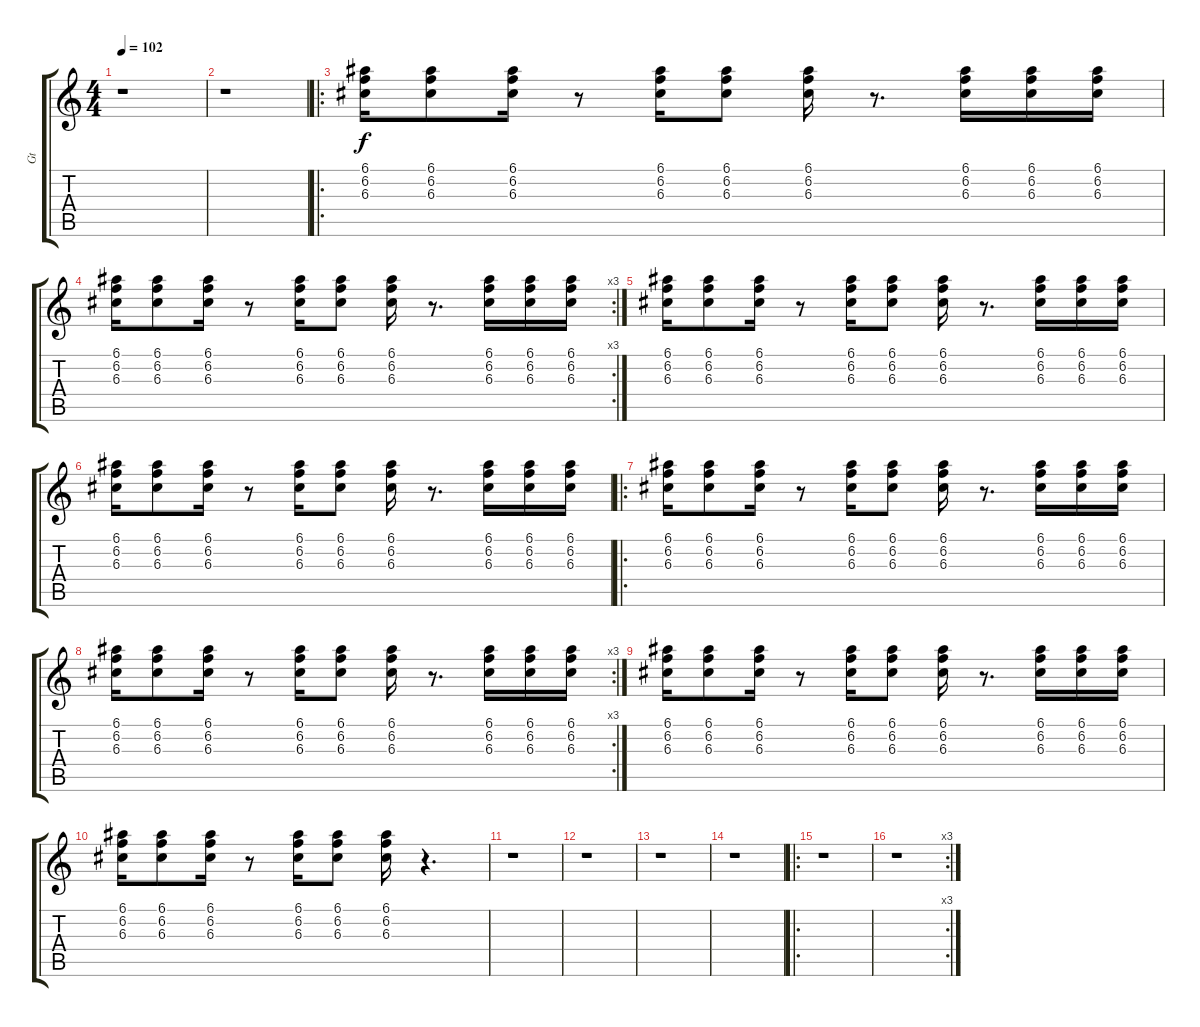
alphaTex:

\track ("Gt" "Gt") {instrument electricguitarjazz}
\staff {score tabs}
\tuning (E4 B3 G3 D3 A2 E2) {hide}
\ts (4 4)
\tempo 102
\clef g2
\ks c
r.1{dy f} |
r.1 |
\ro
(6.1 6.2 6.3).16 (6.1 6.2 6.3).8 (6.1 6.2 6.3).16 r.8 (6.1 6.2 6.3).16 (6.1 6.2 6.3).8 (6.1 6.2 6.3).16 r.8{d} (6.1 6.2 6.3).16 (6.1 6.2 6.3).16 (6.1 6.2 6.3).16 |
\rc 3
(6.1 6.2 6.3).16 (6.1 6.2 6.3).8 (6.1 6.2 6.3).16 r.8 (6.1 6.2 6.3).16 (6.1 6.2 6.3).8 (6.1 6.2 6.3).16 r.8{d} (6.1 6.2 6.3).16 (6.1 6.2 6.3).16 (6.1 6.2 6.3).16 |
(6.1 6.2 6.3).16 (6.1 6.2 6.3).8 (6.1 6.2 6.3).16 r.8 (6.1 6.2 6.3).16 (6.1 6.2 6.3).8 (6.1 6.2 6.3).16 r.8{d} (6.1 6.2 6.3).16 (6.1 6.2 6.3).16 (6.1 6.2 6.3).16 |
(6.1 6.2 6.3).16 (6.1 6.2 6.3).8 (6.1 6.2 6.3).16 r.8 (6.1 6.2 6.3).16 (6.1 6.2 6.3).8 (6.1 6.2 6.3).16 r.8{d} (6.1 6.2 6.3).16 (6.1 6.2 6.3).16 (6.1 6.2 6.3).16 |
\ro
(6.1 6.2 6.3).16 (6.1 6.2 6.3).8 (6.1 6.2 6.3).16 r.8 (6.1 6.2 6.3).16 (6.1 6.2 6.3).8 (6.1 6.2 6.3).16 r.8{d} (6.1 6.2 6.3).16 (6.1 6.2 6.3).16 (6.1 6.2 6.3).16 |
\rc 3
(6.1 6.2 6.3).16 (6.1 6.2 6.3).8 (6.1 6.2 6.3).16 r.8 (6.1 6.2 6.3).16 (6.1 6.2 6.3).8 (6.1 6.2 6.3).16 r.8{d} (6.1 6.2 6.3).16 (6.1 6.2 6.3).16 (6.1 6.2 6.3).16 |
(6.1 6.2 6.3).16 (6.1 6.2 6.3).8 (6.1 6.2 6.3).16 r.8 (6.1 6.2 6.3).16 (6.1 6.2 6.3).8 (6.1 6.2 6.3).16 r.8{d} (6.1 6.2 6.3).16 (6.1 6.2 6.3).16 (6.1 6.2 6.3).16 |
(6.1 6.2 6.3).16 (6.1 6.2 6.3).8 (6.1 6.2 6.3).16 r.8 (6.1 6.2 6.3).16 (6.1 6.2 6.3).8 (6.1 6.2 6.3).16 r.4{d} |
r.1 |
r.1 |
r.1 |
r.1 |
\ro
r.1 |
\rc 3
r.1
